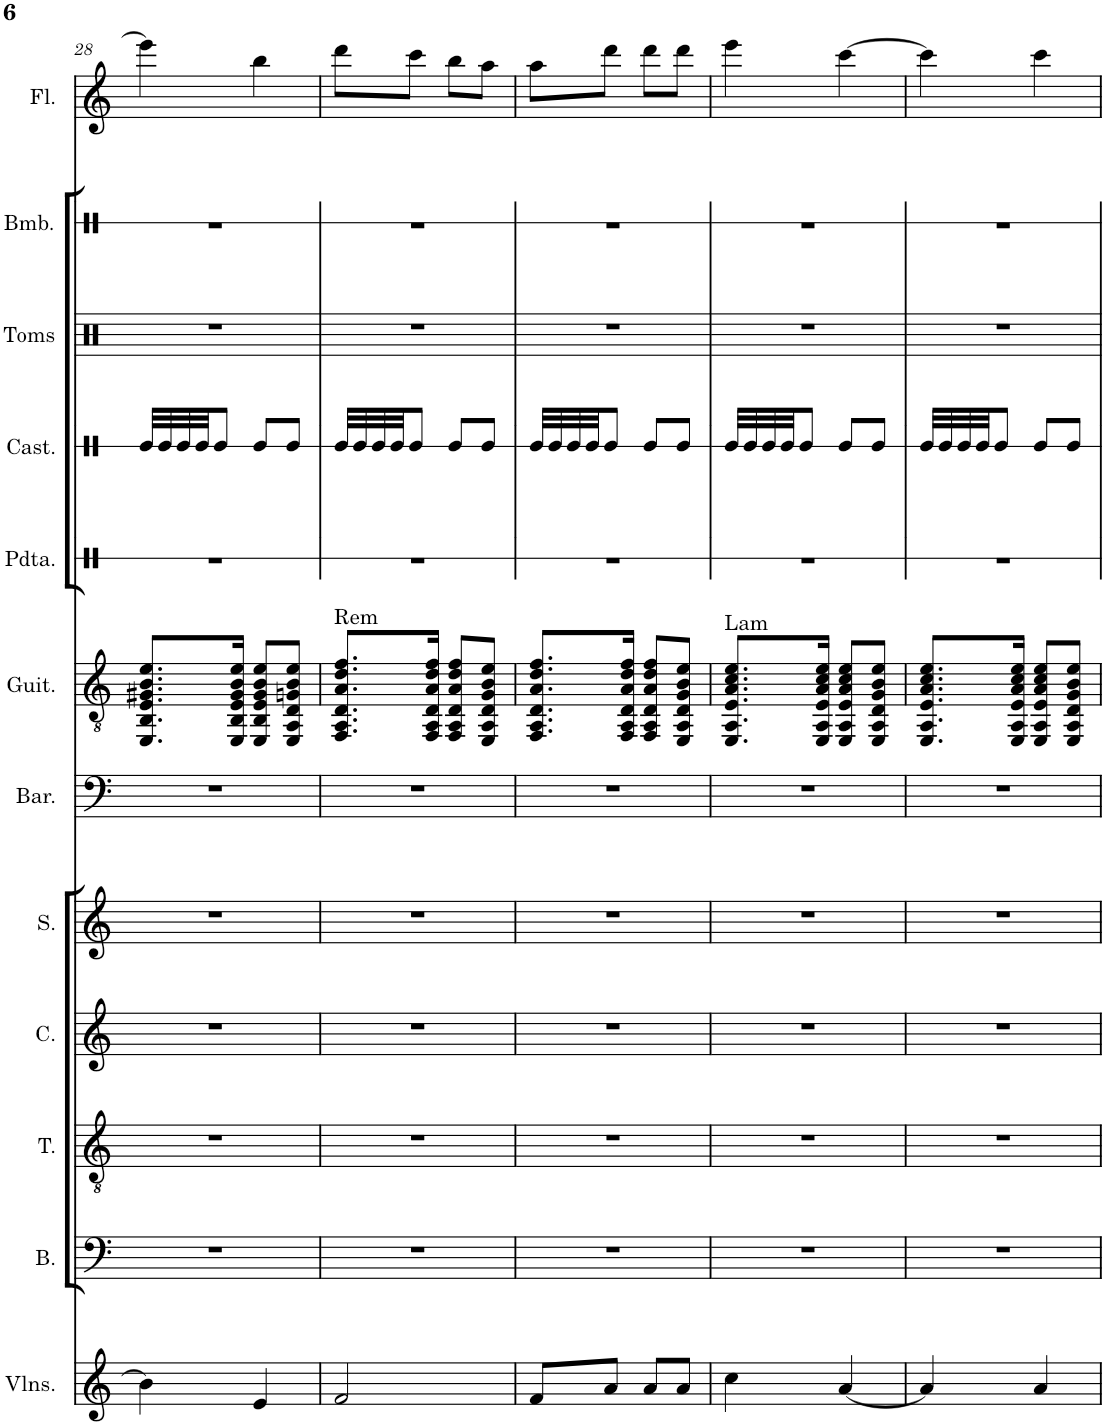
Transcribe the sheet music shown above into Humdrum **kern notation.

**kern	**kern	**kern	**kern	**kern	**kern	**kern	**harte	**kern	**kern	**kern	**kern	**kern
*part12	*part11	*part10	*part9	*part8	*part7	*part6	*part6	*part5	*part4	*part3	*part2	*part1
*staff12	*staff11	*staff10	*staff9	*staff8	*staff7	*staff6	*	*staff5	*staff4	*staff3	*staff2	*staff1
*I"Violines	*I"Bajo	*I"Tenor	*I"Contralto	*I"Soprano	*I"Barítono	*I"Guitarra	*	*I"Pandereta	*I"Castañuelas	*I"Toms	*I"Bombo	*I"Flauta
*I'Vlns.	*I'B.	*I'T.	*I'C.	*I'S.	*I'Bar.	*I'Guit.	*	*I'Pdta.	*I'Cast.	*I'Toms	*I'Bmb.	*I'Fl.
!!LO:PB:g=z
*clefG2	*clefF4	*clefGv2	*clefG2	*clefG2	*clefF4	*clefGv2	*	*clefX	*clefX	*clefX	*clefX	*clefG2
*k[]	*k[]	*k[]	*k[]	*k[]	*k[]	*k[]	*	*k[]	*k[]	*k[]	*k[]	*k[]
*M2/4	*M2/4	*M2/4	*M2/4	*M2/4	*M2/4	*M2/4	*	*M2/4	*M2/4	*M2/4	*M2/4	*M2/4
=28	=28	=28	=28	=28	=28	=28	=28	=28	=28	=28	=28	=28
4b\]	2r	2r	2r	2r	2r	8.EE/ 8.BB/ 8.E/ 8.G#X/ 8.B/ 8.e/L	.	2r	32Re/LLL	2r	2r	4eee\]
.	.	.	.	.	.	.	.	.	32Re/	.	.	.
.	.	.	.	.	.	.	.	.	32Re/	.	.	.
.	.	.	.	.	.	.	.	.	32Re/JJ	.	.	.
.	.	.	.	.	.	.	.	.	8Re/J	.	.	.
.	.	.	.	.	.	16EE/ 16BB/ 16E/ 16G#/ 16B/ 16e/Jk	.	.	.	.	.	.
4e/	.	.	.	.	.	8EE/ 8BB/ 8E/ 8G#/ 8B/ 8e/L	.	.	8Re/L	.	.	4bb\
.	.	.	.	.	.	8EE/ 8AA/ 8D/ 8Gn/ 8B/ 8e/J	.	.	8Re/J	.	.	.
=29	=29	=29	=29	=29	=29	=29	=29	=29	=29	=29	=29	=29
!	!	!	!	!	!	!	!LO:H:kt=Rem	!	!	!	!	!
2f/	2r	2r	2r	2r	2r	8.FF/ 8.AA/ 8.D/ 8.A/ 8.d/ 8.f/L	N	2r	32Re/LLL	2r	2r	8ddd\L
.	.	.	.	.	.	.	.	.	32Re/	.	.	.
.	.	.	.	.	.	.	.	.	32Re/	.	.	.
.	.	.	.	.	.	.	.	.	32Re/JJ	.	.	.
.	.	.	.	.	.	.	.	.	8Re/J	.	.	8ccc\J
.	.	.	.	.	.	16FF/ 16AA/ 16D/ 16A/ 16d/ 16f/Jk	.	.	.	.	.	.
.	.	.	.	.	.	8FF/ 8AA/ 8D/ 8A/ 8d/ 8f/L	.	.	8Re/L	.	.	8bb\L
.	.	.	.	.	.	8EE/ 8AA/ 8D/ 8G/ 8B/ 8e/J	.	.	8Re/J	.	.	8aa\J
=30	=30	=30	=30	=30	=30	=30	=30	=30	=30	=30	=30	=30
8f/L	2r	2r	2r	2r	2r	8.FF/ 8.AA/ 8.D/ 8.A/ 8.d/ 8.f/L	.	2r	32Re/LLL	2r	2r	8aa\L
.	.	.	.	.	.	.	.	.	32Re/	.	.	.
.	.	.	.	.	.	.	.	.	32Re/	.	.	.
.	.	.	.	.	.	.	.	.	32Re/JJ	.	.	.
8a/J	.	.	.	.	.	.	.	.	8Re/J	.	.	8ddd\J
.	.	.	.	.	.	16FF/ 16AA/ 16D/ 16A/ 16d/ 16f/Jk	.	.	.	.	.	.
8a/L	.	.	.	.	.	8FF/ 8AA/ 8D/ 8A/ 8d/ 8f/L	.	.	8Re/L	.	.	8ddd\L
8a/J	.	.	.	.	.	8EE/ 8AA/ 8D/ 8G/ 8B/ 8e/J	.	.	8Re/J	.	.	8ddd\J
=31	=31	=31	=31	=31	=31	=31	=31	=31	=31	=31	=31	=31
!	!	!	!	!	!	!	!LO:H:kt=Lam	!	!	!	!	!
4cc\	2r	2r	2r	2r	2r	8.EE/ 8.AA/ 8.E/ 8.A/ 8.c/ 8.e/L	N	2r	32Re/LLL	2r	2r	4eee\
.	.	.	.	.	.	.	.	.	32Re/	.	.	.
.	.	.	.	.	.	.	.	.	32Re/	.	.	.
.	.	.	.	.	.	.	.	.	32Re/JJ	.	.	.
.	.	.	.	.	.	.	.	.	8Re/J	.	.	.
.	.	.	.	.	.	16EE/ 16AA/ 16E/ 16A/ 16c/ 16e/Jk	.	.	.	.	.	.
[4a/	.	.	.	.	.	8EE/ 8AA/ 8E/ 8A/ 8c/ 8e/L	.	.	8Re/L	.	.	[4ccc\
.	.	.	.	.	.	8EE/ 8AA/ 8D/ 8G/ 8B/ 8e/J	.	.	8Re/J	.	.	.
=32	=32	=32	=32	=32	=32	=32	=32	=32	=32	=32	=32	=32
4a/]	2r	2r	2r	2r	2r	8.EE/ 8.AA/ 8.E/ 8.A/ 8.c/ 8.e/L	.	2r	32Re/LLL	2r	2r	4ccc\]
.	.	.	.	.	.	.	.	.	32Re/	.	.	.
.	.	.	.	.	.	.	.	.	32Re/	.	.	.
.	.	.	.	.	.	.	.	.	32Re/JJ	.	.	.
.	.	.	.	.	.	.	.	.	8Re/J	.	.	.
.	.	.	.	.	.	16EE/ 16AA/ 16E/ 16A/ 16c/ 16e/Jk	.	.	.	.	.	.
4a/	.	.	.	.	.	8EE/ 8AA/ 8E/ 8A/ 8c/ 8e/L	.	.	8Re/L	.	.	4ccc\
.	.	.	.	.	.	8EE/ 8AA/ 8D/ 8G/ 8B/ 8e/J	.	.	8Re/J	.	.	.
=	=	=	=	=	=	=	=	=	=	=	=	=
*-	*-	*-	*-	*-	*-	*-	*-	*-	*-	*-	*-	*-
